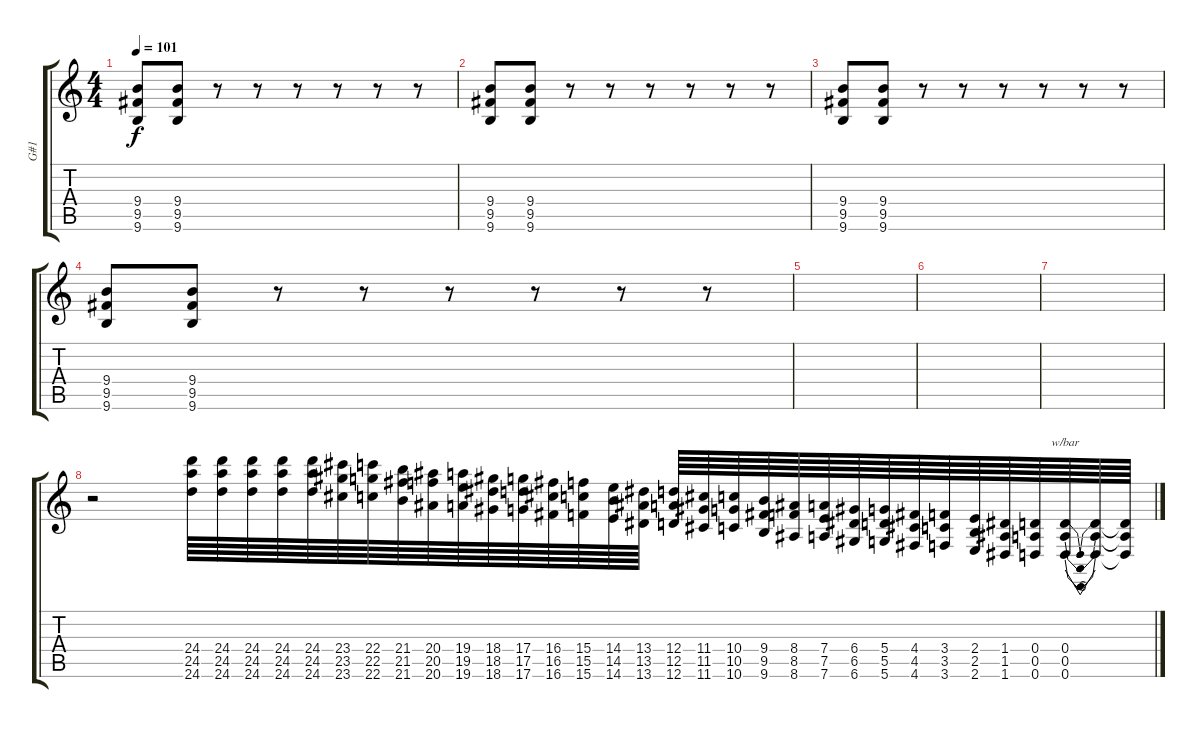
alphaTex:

\track ("G#1" "G#1") {instrument distortionguitar}
\staff {score tabs}
\tuning (D4 D4 G3 D3 A2 D2) {hide}
\ts (4 4)
\tempo 101
\clef g2
\ks c
(9.4 9.5 9.6).8{dy f} (9.4 9.5 9.6).8 r.8 r.8 r.8 r.8 r.8 r.8 |
(9.4 9.5 9.6).8 (9.4 9.5 9.6).8 r.8 r.8 r.8 r.8 r.8 r.8 |
(9.4 9.5 9.6).8 (9.4 9.5 9.6).8 r.8 r.8 r.8 r.8 r.8 r.8 |
(9.4 9.5 9.6).8 (9.4 9.5 9.6).8 r.8 r.8 r.8 r.8 r.8 r.8 |
|
|
|
r.2 (24.4 24.5 24.6).64{volume 3} (24.4 24.5 24.6).64 (24.4 24.5 24.6).64 (24.4 24.5 24.6).64 (24.4 24.5 24.6).64 (23.4 23.5 23.6).64 (22.4 22.5 22.6).64 (21.4 21.5 21.6).64 (20.4 20.5 20.6).64 (19.4 19.5 19.6).64 (18.4 18.5 18.6).64 (17.4 17.5 17.6).64 (16.4 16.5 16.6).64 (15.4 15.5 15.6).64{volume 16} (14.4 14.5 14.6).64 (13.4 13.5 13.6).64 (12.4 12.5 12.6).64 (11.4 11.5 11.6).64 (10.4 10.5 10.6).64 (9.4 9.5 9.6).64 (8.4 8.5 8.6).64 (7.4 7.5 7.6).64 (6.4 6.5 6.6).64 (5.4 5.5 5.6).64 (4.4 4.5 4.6).64 (3.4 3.5 3.6).64 (2.4 2.5 2.6).64 (1.4 1.5 1.6).64 (0.4 0.5 0.6).64 (0.4 0.5 0.6).64{tbe (dip default 0 0 30 -24 60 0)} (0.4{t} 0.5{t} 0.6{t}).64 (0.4{t} 0.5{t} 0.6{t}).64
